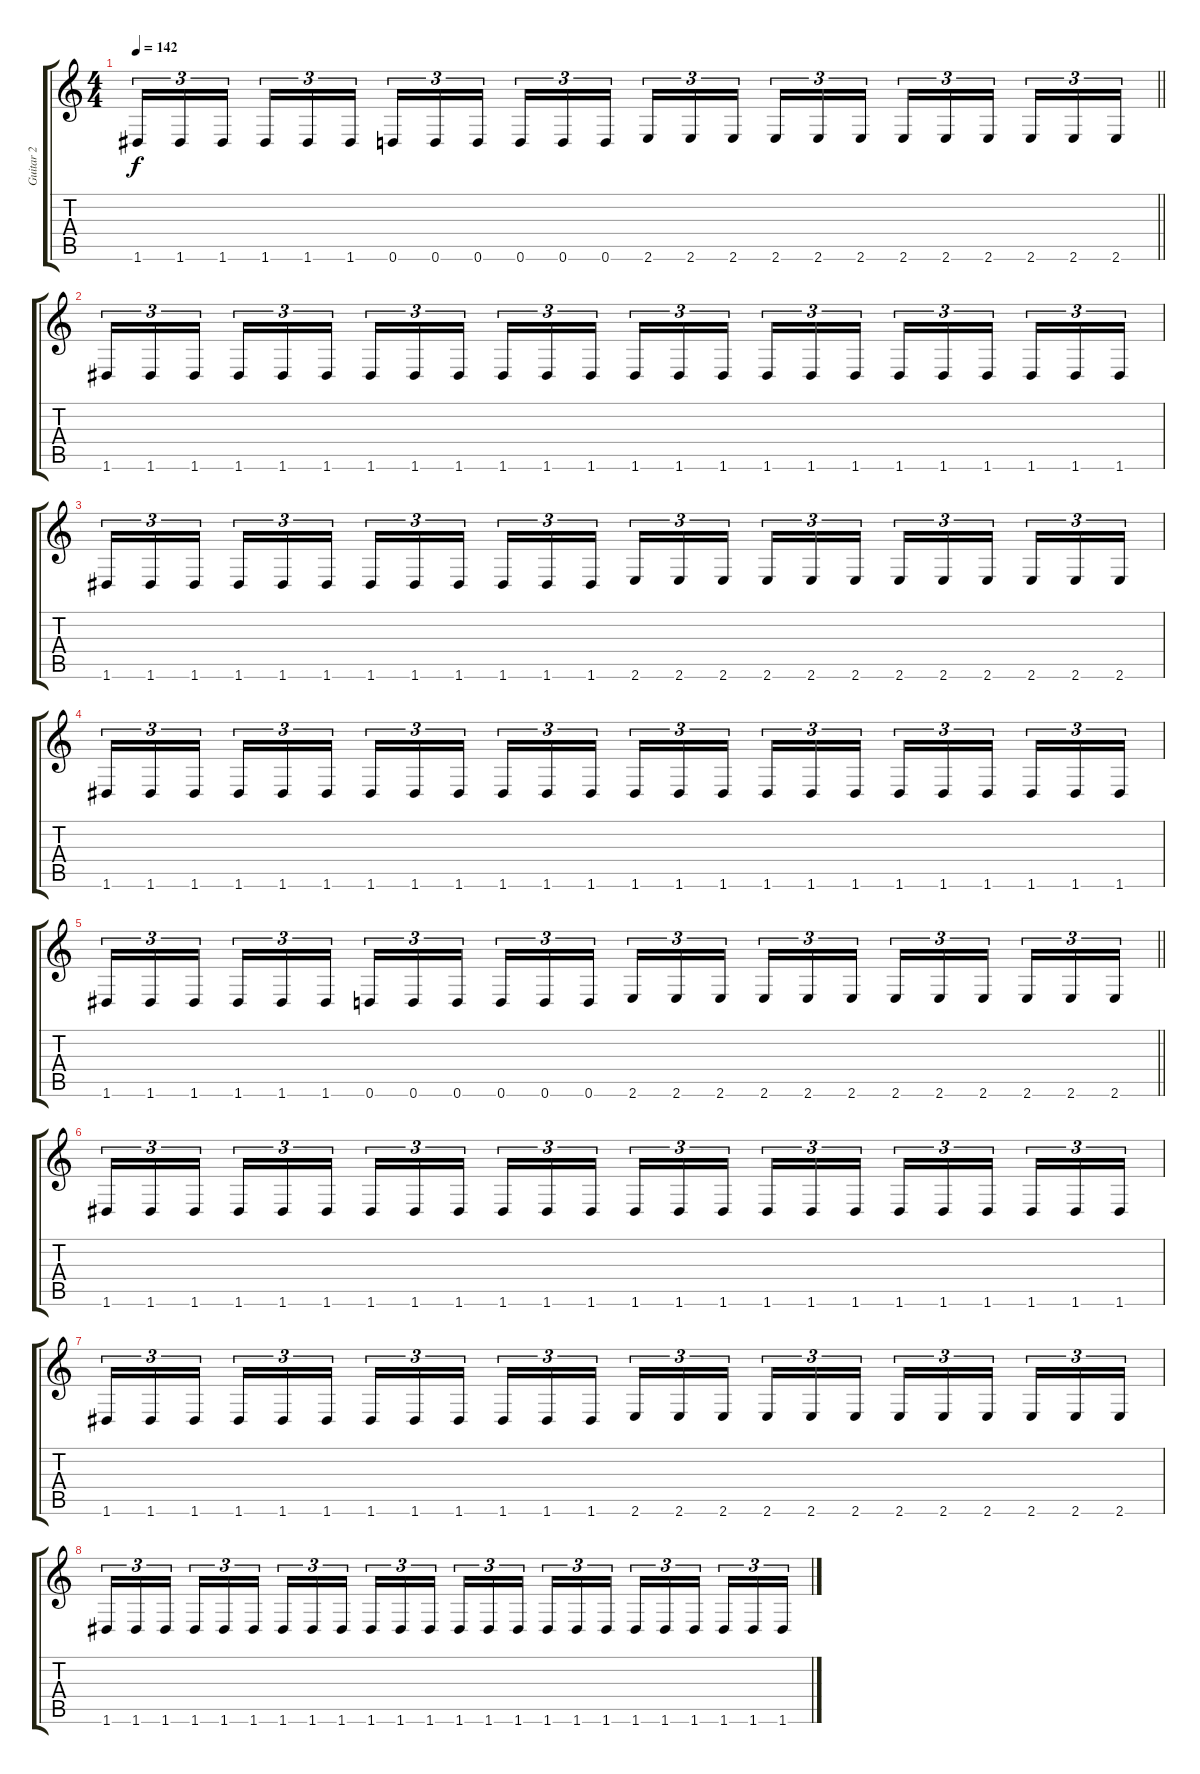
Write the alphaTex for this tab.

\track ("Guitar 2" "Guitar 2") {instrument distortionguitar}
\staff {score tabs}
\tuning (E4 B3 G3 D3 A2 D2) {hide}
\ts (4 4)
\tempo 142
\clef g2
\barLineRight lightlight
\ks c
1.6.16{tu (3 2) dy f} 1.6.16{tu (3 2)} 1.6.16{tu (3 2) beam splitsecondary} 1.6.16{tu (3 2)} 1.6.16{tu (3 2)} 1.6.16{tu (3 2)} 0.6.16{tu (3 2)} 0.6.16{tu (3 2)} 0.6.16{tu (3 2) beam splitsecondary} 0.6.16{tu (3 2)} 0.6.16{tu (3 2)} 0.6.16{tu (3 2)} 2.6.16{tu (3 2)} 2.6.16{tu (3 2)} 2.6.16{tu (3 2) beam splitsecondary} 2.6.16{tu (3 2)} 2.6.16{tu (3 2)} 2.6.16{tu (3 2)} 2.6.16{tu (3 2)} 2.6.16{tu (3 2)} 2.6.16{tu (3 2) beam splitsecondary} 2.6.16{tu (3 2)} 2.6.16{tu (3 2)} 2.6.16{tu (3 2)} |
1.6.16{tu (3 2)} 1.6.16{tu (3 2)} 1.6.16{tu (3 2) beam splitsecondary} 1.6.16{tu (3 2)} 1.6.16{tu (3 2)} 1.6.16{tu (3 2)} 1.6.16{tu (3 2)} 1.6.16{tu (3 2)} 1.6.16{tu (3 2) beam splitsecondary} 1.6.16{tu (3 2)} 1.6.16{tu (3 2)} 1.6.16{tu (3 2)} 1.6.16{tu (3 2)} 1.6.16{tu (3 2)} 1.6.16{tu (3 2) beam splitsecondary} 1.6.16{tu (3 2)} 1.6.16{tu (3 2)} 1.6.16{tu (3 2)} 1.6.16{tu (3 2)} 1.6.16{tu (3 2)} 1.6.16{tu (3 2) beam splitsecondary} 1.6.16{tu (3 2)} 1.6.16{tu (3 2)} 1.6.16{tu (3 2)} |
1.6.16{tu (3 2)} 1.6.16{tu (3 2)} 1.6.16{tu (3 2) beam splitsecondary} 1.6.16{tu (3 2)} 1.6.16{tu (3 2)} 1.6.16{tu (3 2)} 1.6.16{tu (3 2)} 1.6.16{tu (3 2)} 1.6.16{tu (3 2) beam splitsecondary} 1.6.16{tu (3 2)} 1.6.16{tu (3 2)} 1.6.16{tu (3 2)} 2.6.16{tu (3 2)} 2.6.16{tu (3 2)} 2.6.16{tu (3 2) beam splitsecondary} 2.6.16{tu (3 2)} 2.6.16{tu (3 2)} 2.6.16{tu (3 2)} 2.6.16{tu (3 2)} 2.6.16{tu (3 2)} 2.6.16{tu (3 2) beam splitsecondary} 2.6.16{tu (3 2)} 2.6.16{tu (3 2)} 2.6.16{tu (3 2)} |
1.6.16{tu (3 2)} 1.6.16{tu (3 2)} 1.6.16{tu (3 2) beam splitsecondary} 1.6.16{tu (3 2)} 1.6.16{tu (3 2)} 1.6.16{tu (3 2)} 1.6.16{tu (3 2)} 1.6.16{tu (3 2)} 1.6.16{tu (3 2) beam splitsecondary} 1.6.16{tu (3 2)} 1.6.16{tu (3 2)} 1.6.16{tu (3 2)} 1.6.16{tu (3 2)} 1.6.16{tu (3 2)} 1.6.16{tu (3 2) beam splitsecondary} 1.6.16{tu (3 2)} 1.6.16{tu (3 2)} 1.6.16{tu (3 2)} 1.6.16{tu (3 2)} 1.6.16{tu (3 2)} 1.6.16{tu (3 2) beam splitsecondary} 1.6.16{tu (3 2)} 1.6.16{tu (3 2)} 1.6.16{tu (3 2)} |
\barLineRight lightlight
1.6.16{tu (3 2)} 1.6.16{tu (3 2)} 1.6.16{tu (3 2) beam splitsecondary} 1.6.16{tu (3 2)} 1.6.16{tu (3 2)} 1.6.16{tu (3 2)} 0.6.16{tu (3 2)} 0.6.16{tu (3 2)} 0.6.16{tu (3 2) beam splitsecondary} 0.6.16{tu (3 2)} 0.6.16{tu (3 2)} 0.6.16{tu (3 2)} 2.6.16{tu (3 2)} 2.6.16{tu (3 2)} 2.6.16{tu (3 2) beam splitsecondary} 2.6.16{tu (3 2)} 2.6.16{tu (3 2)} 2.6.16{tu (3 2)} 2.6.16{tu (3 2)} 2.6.16{tu (3 2)} 2.6.16{tu (3 2) beam splitsecondary} 2.6.16{tu (3 2)} 2.6.16{tu (3 2)} 2.6.16{tu (3 2)} |
1.6.16{tu (3 2)} 1.6.16{tu (3 2)} 1.6.16{tu (3 2) beam splitsecondary} 1.6.16{tu (3 2)} 1.6.16{tu (3 2)} 1.6.16{tu (3 2)} 1.6.16{tu (3 2)} 1.6.16{tu (3 2)} 1.6.16{tu (3 2) beam splitsecondary} 1.6.16{tu (3 2)} 1.6.16{tu (3 2)} 1.6.16{tu (3 2)} 1.6.16{tu (3 2)} 1.6.16{tu (3 2)} 1.6.16{tu (3 2) beam splitsecondary} 1.6.16{tu (3 2)} 1.6.16{tu (3 2)} 1.6.16{tu (3 2)} 1.6.16{tu (3 2)} 1.6.16{tu (3 2)} 1.6.16{tu (3 2) beam splitsecondary} 1.6.16{tu (3 2)} 1.6.16{tu (3 2)} 1.6.16{tu (3 2)} |
1.6.16{tu (3 2)} 1.6.16{tu (3 2)} 1.6.16{tu (3 2) beam splitsecondary} 1.6.16{tu (3 2)} 1.6.16{tu (3 2)} 1.6.16{tu (3 2)} 1.6.16{tu (3 2)} 1.6.16{tu (3 2)} 1.6.16{tu (3 2) beam splitsecondary} 1.6.16{tu (3 2)} 1.6.16{tu (3 2)} 1.6.16{tu (3 2)} 2.6.16{tu (3 2)} 2.6.16{tu (3 2)} 2.6.16{tu (3 2) beam splitsecondary} 2.6.16{tu (3 2)} 2.6.16{tu (3 2)} 2.6.16{tu (3 2)} 2.6.16{tu (3 2)} 2.6.16{tu (3 2)} 2.6.16{tu (3 2) beam splitsecondary} 2.6.16{tu (3 2)} 2.6.16{tu (3 2)} 2.6.16{tu (3 2)} |
1.6.16{tu (3 2)} 1.6.16{tu (3 2)} 1.6.16{tu (3 2) beam splitsecondary} 1.6.16{tu (3 2)} 1.6.16{tu (3 2)} 1.6.16{tu (3 2)} 1.6.16{tu (3 2)} 1.6.16{tu (3 2)} 1.6.16{tu (3 2) beam splitsecondary} 1.6.16{tu (3 2)} 1.6.16{tu (3 2)} 1.6.16{tu (3 2)} 1.6.16{tu (3 2)} 1.6.16{tu (3 2)} 1.6.16{tu (3 2) beam splitsecondary} 1.6.16{tu (3 2)} 1.6.16{tu (3 2)} 1.6.16{tu (3 2)} 1.6.16{tu (3 2)} 1.6.16{tu (3 2)} 1.6.16{tu (3 2) beam splitsecondary} 1.6.16{tu (3 2)} 1.6.16{tu (3 2)} 1.6.16{tu (3 2)}
